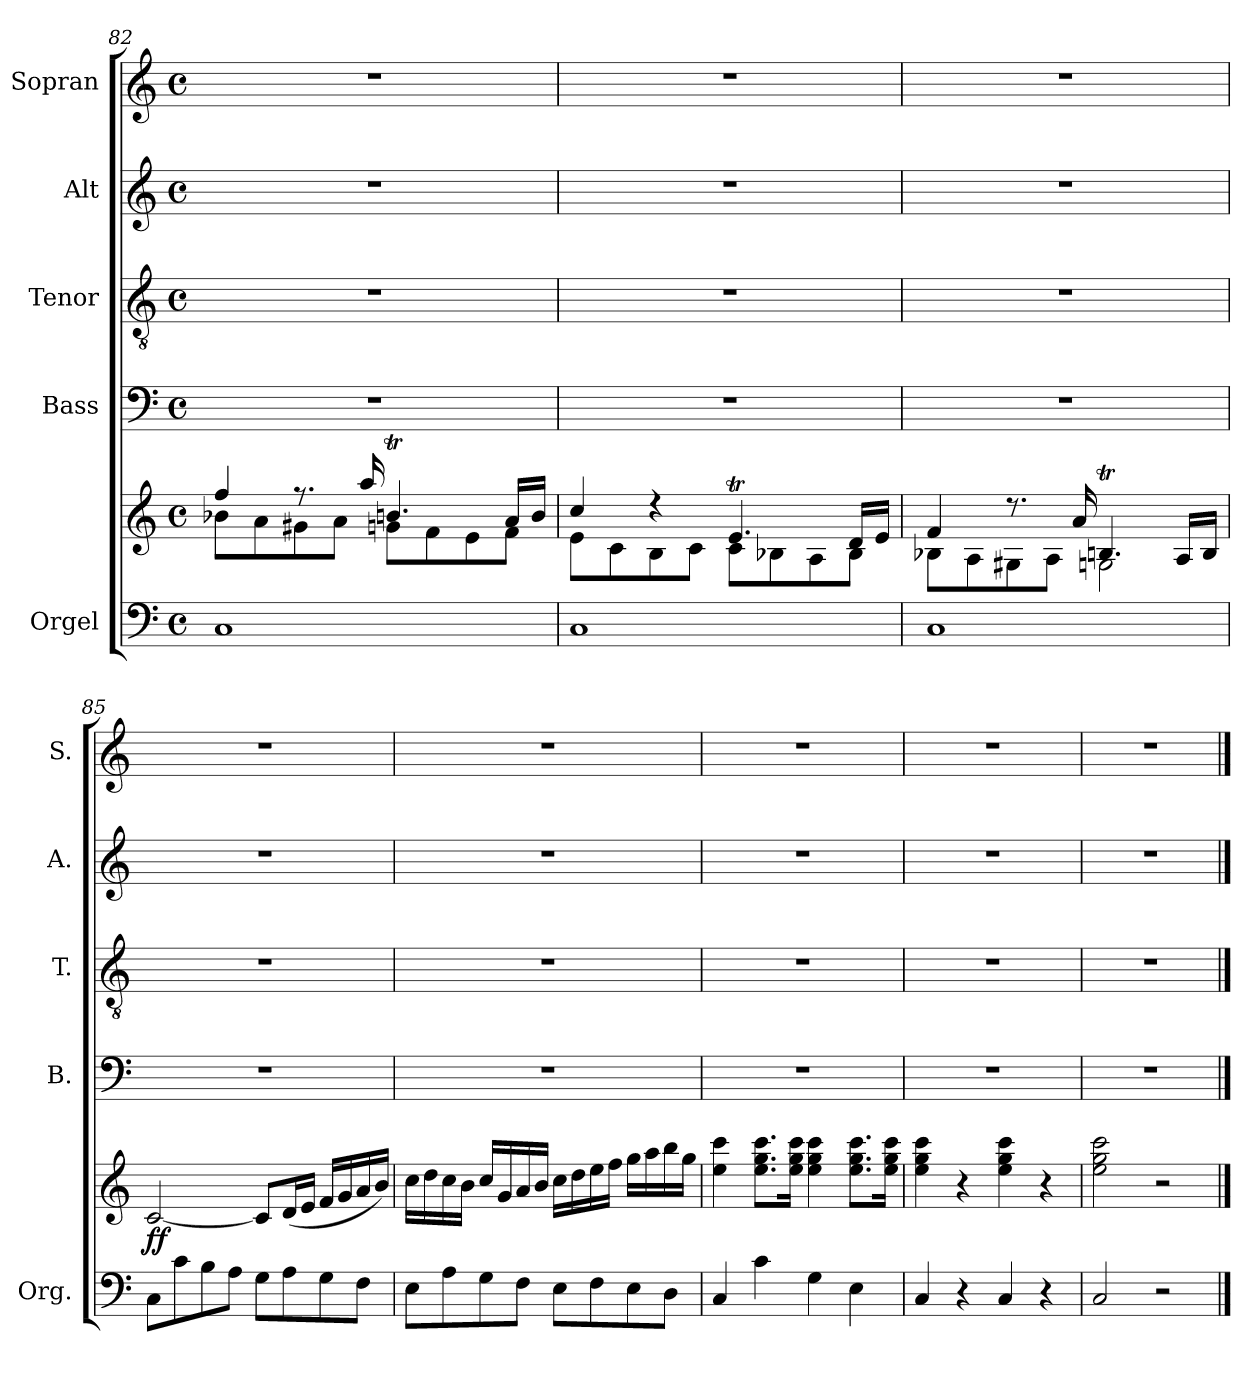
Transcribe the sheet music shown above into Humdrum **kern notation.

**kern	**kern	**dynam	**kern	**kern	**kern	**kern
*part5	*part5	*part5	*part4	*part3	*part2	*part1
*staff6	*staff5	*staff5/6	*staff4	*staff3	*staff2	*staff1
*I"Orgel	*	*	*I"Bass	*I"Tenor	*I"Alt	*I"Sopran
*I'Org.	*	*	*I'B.	*I'T.	*I'A.	*I'S.
*clefF4	*clefG2	*	*clefF4	*clefGv2	*clefG2	*clefG2
*k[]	*k[]	*	*k[]	*k[]	*k[]	*k[]
*C:	*C:	*	*C:	*C:	*C:	*C:
*M4/4	*M4/4	*	*M4/4	*M4/4	*M4/4	*M4/4
*met(c)	*met(c)	*	*met(c)	*met(c)	*met(c)	*met(c)
=82	=82	=82	=82	=82	=82	=82
*	*^	*	*	*	*	*
1C	4ff/	8b-X\L	.	1r	1r	1r	1r
.	.	8a\	.	.	.	.	.
.	8.rff	8g#X\	.	.	.	.	.
.	.	8a\J	.	.	.	.	.
.	16aa/	.	.	.	.	.	.
.	4.bt/	8gn\L	.	.	.	.	.
.	.	8f\	.	.	.	.	.
.	.	8e\	.	.	.	.	.
.	16a/LL	8f\J	.	.	.	.	.
.	16b/JJ	.	.	.	.	.	.
=83	=83	=83	=83	=83	=83	=83	=83
1C	4cc/	8e\L	.	1r	1r	1r	1r
.	.	8c\	.	.	.	.	.
.	4rcc	8B\	.	.	.	.	.
.	.	8c\J	.	.	.	.	.
.	4.et/	8c\L	.	.	.	.	.
.	.	8B-X\	.	.	.	.	.
.	.	8A\	.	.	.	.	.
.	16d/LL	8B-\J	.	.	.	.	.
.	16e/JJ	.	.	.	.	.	.
!!LO:LB:g=z
=84	=84	=84	=84	=84	=84	=84	=84
1C	4f/	8B-X\L	.	1r	1r	1r	1r
.	.	8A\	.	.	.	.	.
.	8.r	8G#X\	.	.	.	.	.
.	.	8A\J	.	.	.	.	.
.	16a/	.	.	.	.	.	.
.	4.Bt/	2Gn\	.	.	.	.	.
.	16A/LL	.	.	.	.	.	.
.	16B/JJ	.	.	.	.	.	.
*	*v	*v	*	*	*	*	*
=85	=85	=85	=85	=85	=85	=85
!	!	!LO:DY:b	!	!	!	!
8C\L	[2c/	ff	1r	1r	1r	1r
8c\	.	.	.	.	.	.
8B\	.	.	.	.	.	.
8A\J	.	.	.	.	.	.
8G\L	8c/L]	.	.	.	.	.
8A\	(<16d/L	.	.	.	.	.
.	16e/JJ	.	.	.	.	.
8G\	16f/LL	.	.	.	.	.
.	16g/	.	.	.	.	.
8F\J	16a/	.	.	.	.	.
.	16b/JJ)	.	.	.	.	.
=86	=86	=86	=86	=86	=86	=86
8E\L	16cc\LL	.	1r	1r	1r	1r
.	16dd\	.	.	.	.	.
8A\	16cc\	.	.	.	.	.
.	16b\JJ	.	.	.	.	.
8G\	16cc/LL	.	.	.	.	.
.	16g/	.	.	.	.	.
8F\J	16a/	.	.	.	.	.
.	16b/JJ	.	.	.	.	.
8E\L	16cc\LL	.	.	.	.	.
.	16dd\	.	.	.	.	.
8F\	16ee\	.	.	.	.	.
.	16ff\JJ	.	.	.	.	.
8E\	16gg\LL	.	.	.	.	.
.	16aa\	.	.	.	.	.
8D\J	16bb\	.	.	.	.	.
.	16gg\JJ	.	.	.	.	.
=87	=87	=87	=87	=87	=87	=87
4C/	4ee\ 4ccc\	.	1r	1r	1r	1r
4c\	8.ee\ 8.gg\ 8.ccc\L	.	.	.	.	.
.	16ee\ 16gg\ 16ccc\Jk	.	.	.	.	.
4G\	4ee\ 4gg\ 4ccc\	.	.	.	.	.
4E\	8.ee\ 8.gg\ 8.ccc\L	.	.	.	.	.
.	16ee\ 16gg\ 16ccc\Jk	.	.	.	.	.
=88	=88	=88	=88	=88	=88	=88
4C/	4ee\ 4gg\ 4ccc\	.	1r	1r	1r	1r
4r	4r	.	.	.	.	.
4C/	4ee\ 4gg\ 4ccc\	.	.	.	.	.
4r	4r	.	.	.	.	.
=89	=89	=89	=89	=89	=89	=89
2C/	2ee\ 2gg\ 2ccc\	.	1r	1r	1r	1r
2r	2r	.	.	.	.	.
==	==	==	==	==	==	==
*-	*-	*-	*-	*-	*-	*-
